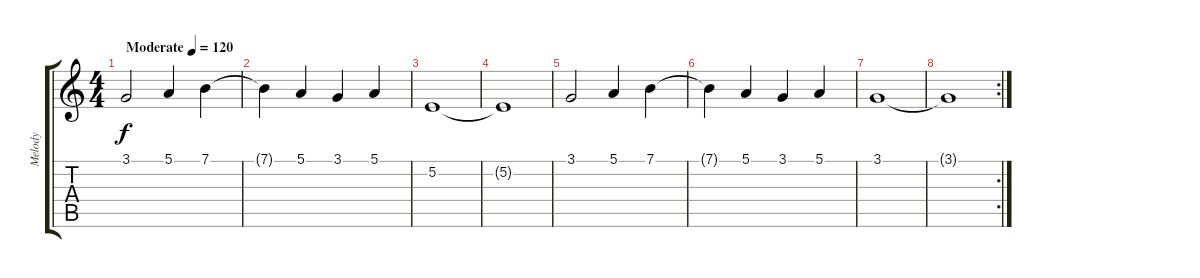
\track ("Melody" "Melody") {instrument celesta}
\staff {score tabs}
\tuning (E4 B3 G3 D3 A2 E2) {hide}
\ts (4 4)
\tempo (120 "Moderate")
\clef g2
\ks c
3.1.2{dy f instrument celesta} 5.1.4 7.1.4 |
7.1{t}.4 5.1.4 3.1.4 5.1.4 |
5.2.1 |
5.2{t}.1 |
3.1.2 5.1.4 7.1.4 |
7.1{t}.4 5.1.4 3.1.4 5.1.4 |
3.1.1 |
\rc 2
3.1{t}.1
